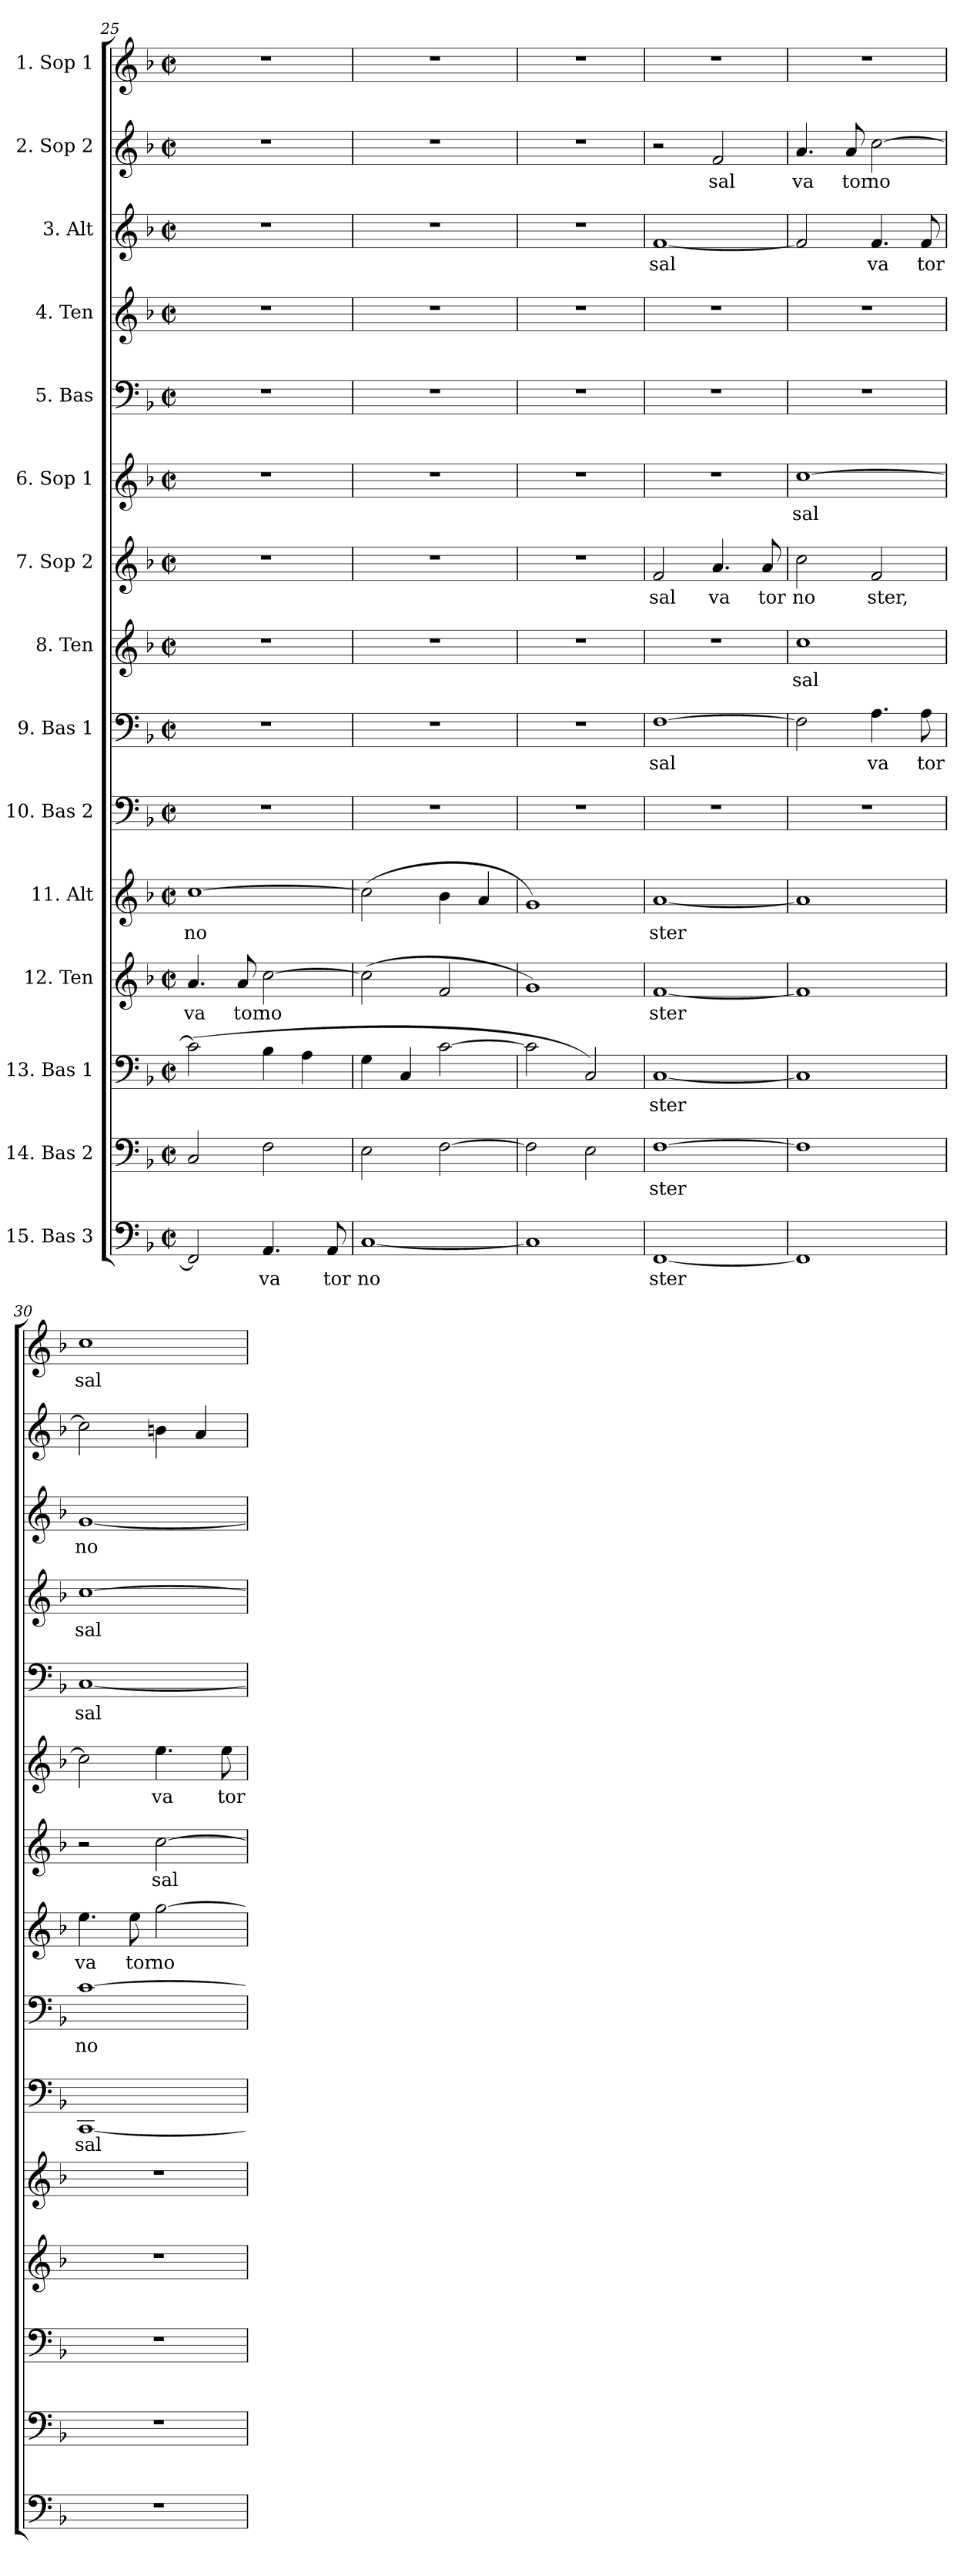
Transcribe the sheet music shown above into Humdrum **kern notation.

**kern	**text	**kern	**text	**kern	**text	**kern	**text	**kern	**text	**kern	**text	**kern	**text	**kern	**text	**kern	**text	**kern	**text	**kern	**text	**kern	**text	**kern	**text	**kern	**text	**kern	**text
*part15	*part15	*part14	*part14	*part13	*part13	*part12	*part12	*part11	*part11	*part10	*part10	*part9	*part9	*part8	*part8	*part7	*part7	*part6	*part6	*part5	*part5	*part4	*part4	*part3	*part3	*part2	*part2	*part1	*part1
*staff15	*staff15	*staff14	*staff14	*staff13	*staff13	*staff12	*staff12	*staff11	*staff11	*staff10	*staff10	*staff9	*staff9	*staff8	*staff8	*staff7	*staff7	*staff6	*staff6	*staff5	*staff5	*staff4	*staff4	*staff3	*staff3	*staff2	*staff2	*staff1	*staff1
*I"15. Bas 3	*	*I"14. Bas 2	*	*I"13. Bas 1	*	*I"12. Ten	*	*I"11. Alt	*	*I"10. Bas 2	*	*I"9. Bas 1	*	*I"8. Ten	*	*I"7. Sop 2	*	*I"6. Sop 1	*	*I"5. Bas	*	*I"4. Ten	*	*I"3. Alt	*	*I"2. Sop 2	*	*I"1. Sop 1	*
*clefF4	*	*clefF4	*	*clefF4	*	*clefG2	*	*clefG2	*	*clefF4	*	*clefF4	*	*clefG2	*	*clefG2	*	*clefG2	*	*clefF4	*	*clefG2	*	*clefG2	*	*clefG2	*	*clefG2	*
*k[b-]	*	*k[b-]	*	*k[b-]	*	*k[b-]	*	*k[b-]	*	*k[b-]	*	*k[b-]	*	*k[b-]	*	*k[b-]	*	*k[b-]	*	*k[b-]	*	*k[b-]	*	*k[b-]	*	*k[b-]	*	*k[b-]	*
*F:	*	*F:	*	*F:	*	*F:	*	*F:	*	*F:	*	*F:	*	*F:	*	*F:	*	*F:	*	*F:	*	*F:	*	*F:	*	*F:	*	*F:	*
*M2/2	*	*M2/2	*	*M2/2	*	*M2/2	*	*M2/2	*	*M2/2	*	*M2/2	*	*M2/2	*	*M2/2	*	*M2/2	*	*M2/2	*	*M2/2	*	*M2/2	*	*M2/2	*	*M2/2	*
*met(c|)	*	*met(c|)	*	*met(c|)	*	*met(c|)	*	*met(c|)	*	*met(c|)	*	*met(c|)	*	*met(c|)	*	*met(c|)	*	*met(c|)	*	*met(c|)	*	*met(c|)	*	*met(c|)	*	*met(c|)	*	*met(c|)	*
=25	=25	=25	=25	=25	=25	=25	=25	=25	=25	=25	=25	=25	=25	=25	=25	=25	=25	=25	=25	=25	=25	=25	=25	=25	=25	=25	=25	=25	=25
!	!	!	!	!	!	!	!LO:LY:b:cj	!	!LO:LY:b:cj	!	!	!	!	!	!	!	!	!	!	!	!	!	!	!	!	!	!	!	!
2FF/]	.	2C/	.	(>2c\]	.	4.a/	va	[>1cc	no	1r	.	1r	.	1r	.	1r	.	1r	.	1r	.	1r	.	1r	.	1r	.	1r	.
!	!	!	!	!	!	!	!LO:LY:b:cj	!	!	!	!	!	!	!	!	!	!	!	!	!	!	!	!	!	!	!	!	!	!
.	.	.	.	.	.	8a/	tor	.	.	.	.	.	.	.	.	.	.	.	.	.	.	.	.	.	.	.	.	.	.
!	!LO:LY:b:cj	!	!	!	!	!	!LO:LY:b:cj	!	!	!	!	!	!	!	!	!	!	!	!	!	!	!	!	!	!	!	!	!	!
4.AA/	va	2F\	.	4B-\	.	[>2cc\	no	.	.	.	.	.	.	.	.	.	.	.	.	.	.	.	.	.	.	.	.	.	.
.	.	.	.	4A\	.	.	.	.	.	.	.	.	.	.	.	.	.	.	.	.	.	.	.	.	.	.	.	.	.
!	!LO:LY:b:cj	!	!	!	!	!	!	!	!	!	!	!	!	!	!	!	!	!	!	!	!	!	!	!	!	!	!	!	!
8AA/	tor	.	.	.	.	.	.	.	.	.	.	.	.	.	.	.	.	.	.	.	.	.	.	.	.	.	.	.	.
=26	=26	=26	=26	=26	=26	=26	=26	=26	=26	=26	=26	=26	=26	=26	=26	=26	=26	=26	=26	=26	=26	=26	=26	=26	=26	=26	=26	=26	=26
!	!LO:LY:b:cj	!	!	!	!	!	!	!	!	!	!	!	!	!	!	!	!	!	!	!	!	!	!	!	!	!	!	!	!
[<1C	no	2E\	.	4G\	.	(>2cc\]	.	(>2cc\]	.	1r	.	1r	.	1r	.	1r	.	1r	.	1r	.	1r	.	1r	.	1r	.	1r	.
.	.	.	.	4C/	.	.	.	.	.	.	.	.	.	.	.	.	.	.	.	.	.	.	.	.	.	.	.	.	.
.	.	[>2F\	.	[>2c\	.	2f/	.	4b-\	.	.	.	.	.	.	.	.	.	.	.	.	.	.	.	.	.	.	.	.	.
.	.	.	.	.	.	.	.	4a/	.	.	.	.	.	.	.	.	.	.	.	.	.	.	.	.	.	.	.	.	.
=27	=27	=27	=27	=27	=27	=27	=27	=27	=27	=27	=27	=27	=27	=27	=27	=27	=27	=27	=27	=27	=27	=27	=27	=27	=27	=27	=27	=27	=27
1C]	.	2F\]	.	2c\]	.	1g)	.	1g)	.	1r	.	1r	.	1r	.	1r	.	1r	.	1r	.	1r	.	1r	.	1r	.	1r	.
.	.	2E\	.	2C/)	.	.	.	.	.	.	.	.	.	.	.	.	.	.	.	.	.	.	.	.	.	.	.	.	.
=28	=28	=28	=28	=28	=28	=28	=28	=28	=28	=28	=28	=28	=28	=28	=28	=28	=28	=28	=28	=28	=28	=28	=28	=28	=28	=28	=28	=28	=28
!	!LO:LY:b	!	!LO:LY:b	!	!LO:LY:b	!	!LO:LY:b	!	!LO:LY:b	!	!	!	!LO:LY:b:cj	!	!	!	!LO:LY:b:cj	!	!	!	!	!	!	!	!LO:LY:b:cj	!	!	!	!
[<1FF	ster	[>1F	ster	[<1C	ster	[<1f	ster	[<1a	ster	1r	.	[>1F	sal	1r	.	2f/	sal	1r	.	1r	.	1r	.	[<1f	sal	2r	.	1r	.
!	!	!	!	!	!	!	!	!	!	!	!	!	!	!	!	!	!LO:LY:b:cj	!	!	!	!	!	!	!	!	!	!LO:LY:b:cj	!	!
.	.	.	.	.	.	.	.	.	.	.	.	.	.	.	.	4.a/	va	.	.	.	.	.	.	.	.	2f/	sal	.	.
!	!	!	!	!	!	!	!	!	!	!	!	!	!	!	!	!	!LO:LY:b:cj	!	!	!	!	!	!	!	!	!	!	!	!
.	.	.	.	.	.	.	.	.	.	.	.	.	.	.	.	8a/	tor	.	.	.	.	.	.	.	.	.	.	.	.
=29	=29	=29	=29	=29	=29	=29	=29	=29	=29	=29	=29	=29	=29	=29	=29	=29	=29	=29	=29	=29	=29	=29	=29	=29	=29	=29	=29	=29	=29
!	!	!	!	!	!	!	!	!	!	!	!	!	!	!	!LO:LY:b:cj	!	!LO:LY:b:cj	!	!LO:LY:b:cj	!	!	!	!	!	!	!	!LO:LY:b:cj	!	!
1FF]	.	1F]	.	1C]	.	1f]	.	1a]	.	1r	.	2F\]	.	1cc	sal	2cc\	no	[>1cc	sal	1r	.	1r	.	2f/]	.	4.a/	va	1r	.
!	!	!	!	!	!	!	!	!	!	!	!	!	!	!	!	!	!	!	!	!	!	!	!	!	!	!	!LO:LY:b:cj	!	!
.	.	.	.	.	.	.	.	.	.	.	.	.	.	.	.	.	.	.	.	.	.	.	.	.	.	8a/	tor	.	.
!	!	!	!	!	!	!	!	!	!	!	!	!	!LO:LY:b:cj	!	!	!	!LO:LY:b:cj	!	!	!	!	!	!	!	!LO:LY:b:cj	!	!LO:LY:b:cj	!	!
.	.	.	.	.	.	.	.	.	.	.	.	4.A\	va	.	.	2f/	ster,	.	.	.	.	.	.	4.f/	va	[>2cc\	no	.	.
!	!	!	!	!	!	!	!	!	!	!	!	!	!LO:LY:b:cj	!	!	!	!	!	!	!	!	!	!	!	!LO:LY:b:cj	!	!	!	!
.	.	.	.	.	.	.	.	.	.	.	.	8A\	tor	.	.	.	.	.	.	.	.	.	.	8f/	tor	.	.	.	.
=30	=30	=30	=30	=30	=30	=30	=30	=30	=30	=30	=30	=30	=30	=30	=30	=30	=30	=30	=30	=30	=30	=30	=30	=30	=30	=30	=30	=30	=30
!	!	!	!	!	!	!	!	!	!	!	!LO:LY:b:cj	!	!LO:LY:b:cj	!	!LO:LY:b:cj	!	!	!	!	!	!LO:LY:b:cj	!	!LO:LY:b:cj	!	!LO:LY:b:cj	!	!	!	!LO:LY:b:cj
1r	.	1r	.	1r	.	1r	.	1r	.	[>1CC	sal-	[>1c	no	4.ee\	va	2r	.	2cc\]	.	[>1C	sal	[<1cc	sal	[>1g	no	2cc\]	.	1cc	sal
!	!	!	!	!	!	!	!	!	!	!	!	!	!	!	!LO:LY:b:cj	!	!	!	!	!	!	!	!	!	!	!	!	!	!
.	.	.	.	.	.	.	.	.	.	.	.	.	.	8ee\	tor	.	.	.	.	.	.	.	.	.	.	.	.	.	.
!	!	!	!	!	!	!	!	!	!	!	!	!	!	!	!LO:LY:b:cj	!	!LO:LY:b	!	!LO:LY:b:cj	!	!	!	!	!	!	!	!	!	!
.	.	.	.	.	.	.	.	.	.	.	.	.	.	[>2gg\	no	[<2cc\	sal	4.ee\	va	.	.	.	.	.	.	4bn\	.	.	.
.	.	.	.	.	.	.	.	.	.	.	.	.	.	.	.	.	.	.	.	.	.	.	.	.	.	4a/	.	.	.
!	!	!	!	!	!	!	!	!	!	!	!	!	!	!	!	!	!	!	!LO:LY:b:cj	!	!	!	!	!	!	!	!	!	!
.	.	.	.	.	.	.	.	.	.	.	.	.	.	.	.	.	.	8ee\	tor	.	.	.	.	.	.	.	.	.	.
=	=	=	=	=	=	=	=	=	=	=	=	=	=	=	=	=	=	=	=	=	=	=	=	=	=	=	=	=	=
*-	*-	*-	*-	*-	*-	*-	*-	*-	*-	*-	*-	*-	*-	*-	*-	*-	*-	*-	*-	*-	*-	*-	*-	*-	*-	*-	*-	*-	*-
